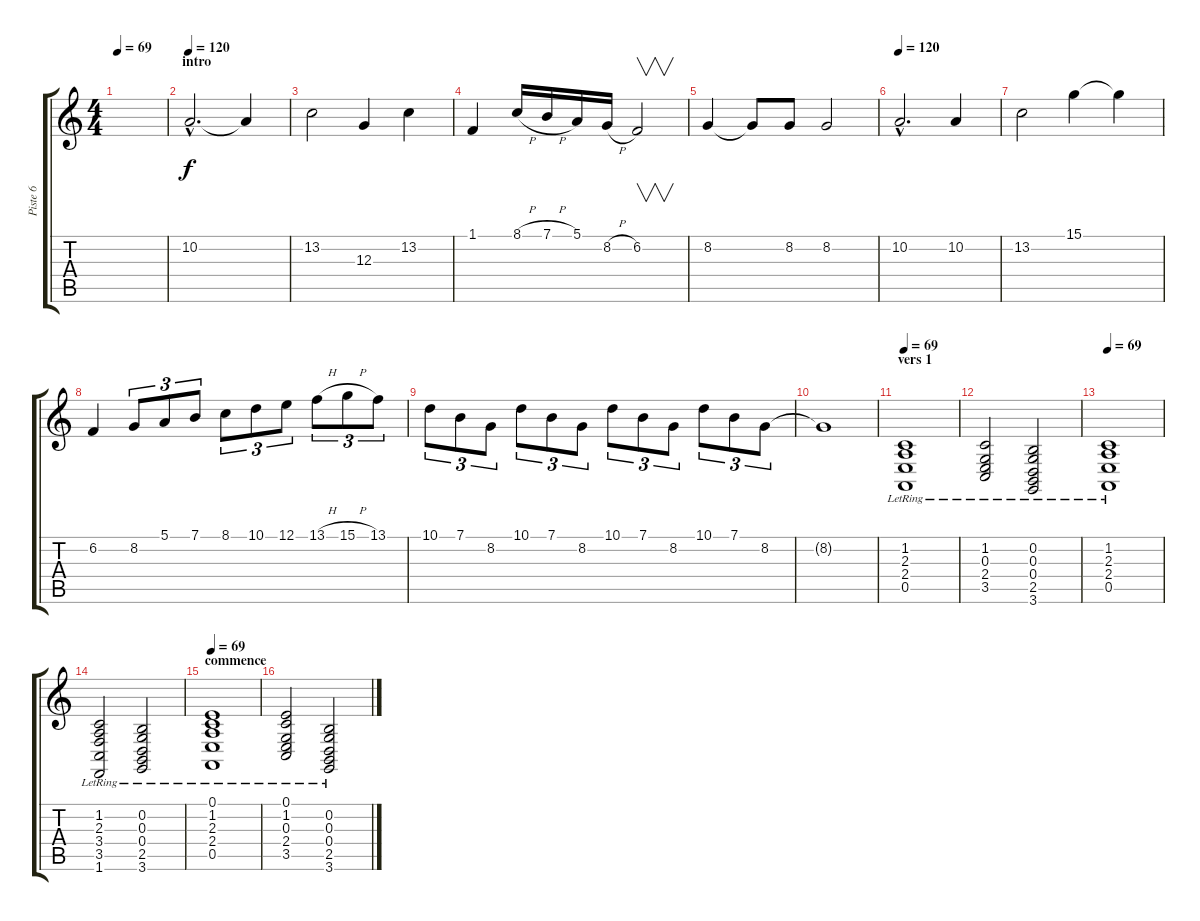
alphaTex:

\track ("Piste 6" "Piste 6") {instrument violin}
\staff {score tabs}
\tuning (E4 B3 G3 D3 A2 E2) {hide}
\ts (4 4)
\tempo 69
\clef g2
\ks c
|
\section ("" "intro")
\tempo 120
10.2{hac}.2{d} 10.2{t}.4 |
13.2.2 12.3.4 13.2.4 |
1.1.4 8.1{h}.16 7.1{h}.16 5.1.16 8.2{h}.16 6.2.2{v} |
8.2.4 8.2{t}.8 8.2.8 8.2.2 |
\tempo 120
10.2{hac}.2{d} 10.2.4 |
13.2.2 15.1.4 15.1{t}.4 |
6.2.4 8.2.8{tu (3 2)} 5.1.8{tu (3 2)} 7.1.8{tu (3 2)} 8.1.8{tu (3 2)} 10.1.8{tu (3 2)} 12.1.8{tu (3 2)} 13.1{h}.8{tu (3 2)} 15.1{h}.8{tu (3 2)} 13.1.8{tu (3 2)} |
10.1.8{tu (3 2)} 7.1.8{tu (3 2)} 8.2.8{tu (3 2)} 10.1.8{tu (3 2)} 7.1.8{tu (3 2)} 8.2.8{tu (3 2)} 10.1.8{tu (3 2)} 7.1.8{tu (3 2)} 8.2.8{tu (3 2)} 10.1.8{tu (3 2)} 7.1.8{tu (3 2)} 8.2.8{tu (3 2)} |
8.2{t}.1 |
\section ("" "vers 1")
\tempo 69
(1.2{lr} 2.3{lr} 2.4{lr} 0.5{lr}).1{volume 10 instrument acousticguitarsteel} |
(1.2{lr} 0.3{lr} 2.4{lr} 3.5{lr}).2 (0.2{lr} 0.3{lr} 0.4{lr} 2.5{lr} 3.6{lr}).2 |
\tempo 69
(1.2{lr} 2.3{lr} 2.4{lr} 0.5{lr}).1 |
(1.2{lr} 2.3{lr} 3.4{lr} 3.5{lr} 1.6{lr}).2 (0.2{lr} 0.3{lr} 0.4{lr} 2.5{lr} 3.6{lr}).2 |
\section ("" "commence")
\tempo 69
(0.1 1.2{lr} 2.3{lr} 2.4{lr} 0.5{lr}).1 |
(0.1 1.2{lr} 0.3{lr} 2.4{lr} 3.5{lr}).2 (0.2{lr} 0.3{lr} 0.4{lr} 2.5{lr} 3.6{lr}).2
